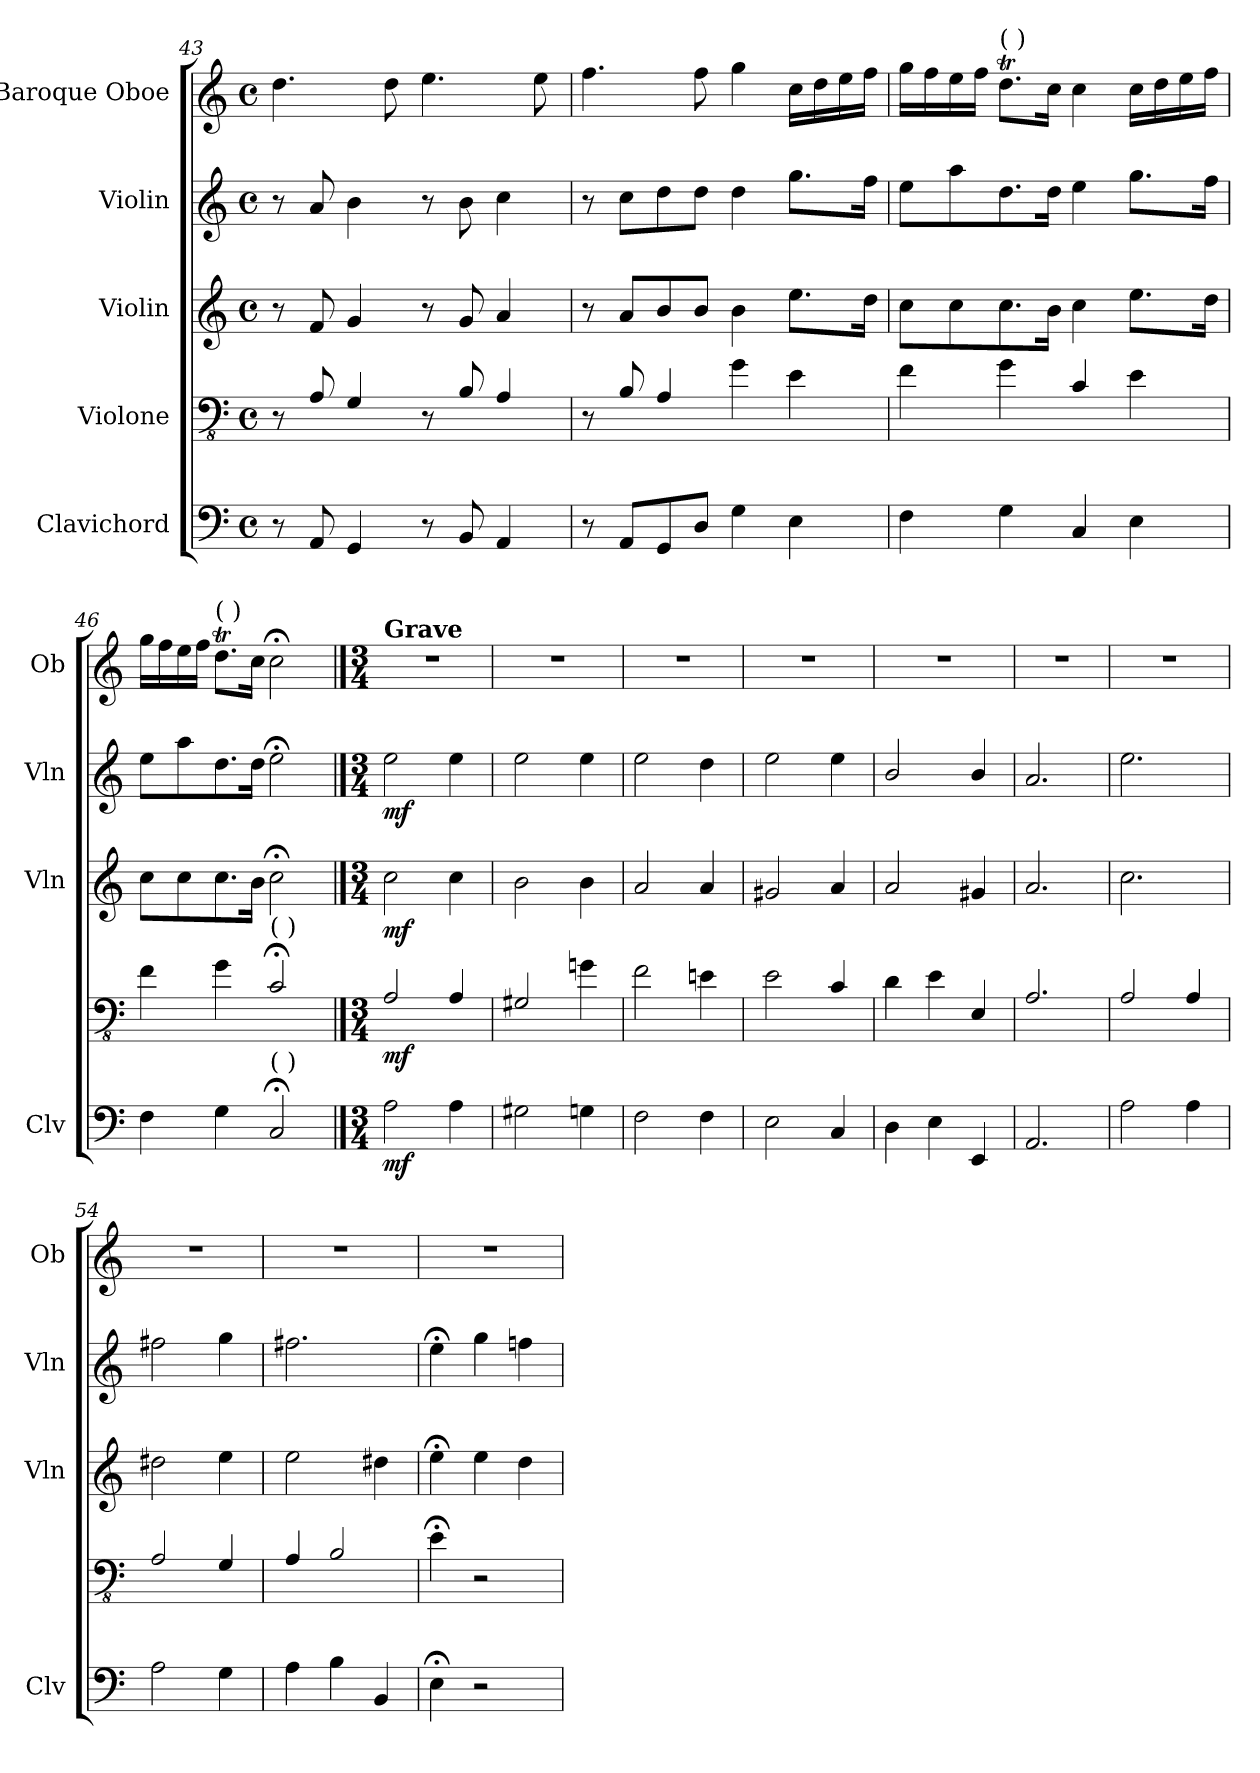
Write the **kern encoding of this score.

**kern	**dynam	**kern	**dynam	**kern	**dynam	**kern	**dynam	**kern	**dynam
*part5	*part5	*part4	*part4	*part3	*part3	*part2	*part2	*part1	*part1
*staff5	*staff5	*staff4	*staff4	*staff3	*staff3	*staff2	*staff2	*staff1	*staff1
*I"Clavichord	*	*I"Violone	*	*I"Violin	*	*I"Violin	*	*I"Baroque Oboe	*
*I'Clv	*	*	*	*I'Vln	*	*I'Vln	*	*I'Ob	*
*clefF4	*	*clefFv4	*	*clefG2	*	*clefG2	*	*clefG2	*
*	*	*ITrd7c12	*	*	*	*	*	*	*
*k[]	*	*k[]	*	*k[]	*	*k[]	*	*k[]	*
*M4/4	*	*M4/4	*	*M4/4	*	*M4/4	*	*M4/4	*
*met(c)	*	*met(c)	*	*met(c)	*	*met(c)	*	*met(c)	*
=43	=43	=43	=43	=43	=43	=43	=43	=43	=43
8r	.	8r	.	8r	.	8r	.	4.dd\	.
8AA/	.	8AAA/	.	8f/	.	8a/	.	.	.
4GG/	.	4GGG/	.	4g/	.	4b\	.	.	.
.	.	.	.	.	.	.	.	8dd\	.
8r	.	8r	.	8r	.	8r	.	4.ee\	.
8BB/	.	8BBB/	.	8g/	.	8b\	.	.	.
4AA/	.	4AAA/	.	4a/	.	4cc\	.	.	.
.	.	.	.	.	.	.	.	8ee\	.
=44	=44	=44	=44	=44	=44	=44	=44	=44	=44
8r	.	8r	.	8r	.	8r	.	4.ff\	.
8AA/L	.	8BBB/	.	8a/L	.	8cc\L	.	.	.
8GG/	.	4AAA/	.	8b/	.	8dd\	.	.	.
8D/J	.	.	.	8b/J	.	8dd\J	.	8ff\	.
4G\	.	4GG\	.	4b\	.	4dd\	.	4gg\	.
4E\	.	4EE\	.	8.ee\L	.	8.gg\L	.	16cc\LL	.
.	.	.	.	.	.	.	.	16dd\	.
.	.	.	.	.	.	.	.	16ee\	.
.	.	.	.	16dd\Jk	.	16ff\Jk	.	16ff\JJ	.
=45	=45	=45	=45	=45	=45	=45	=45	=45	=45
4F\	.	4FF\	.	8cc\L	.	8ee\L	.	16gg\LL	.
.	.	.	.	.	.	.	.	16ff\	.
.	.	.	.	8cc\	.	8aa\	.	16ee\	.
.	.	.	.	.	.	.	.	16ff\JJ	.
!	!	!	!	!	!	!	!	!LO:TX:a:t=(    )	!
4G\	.	4GG\	.	8.cc\	.	8.dd\	.	8.ddT\L	.
.	.	.	.	16b\Jk	.	16dd\Jk	.	16cc\Jk	.
4C/	.	4CC/	.	4cc\	.	4ee\	.	4cc\	.
!	!LO:DY:b	!	!LO:DY:b	!	!LO:DY:b	!	!LO:DY:b	!	!LO:DY:b
4E\	other-dynamics	4EE\	other-dynamics	8.ee\L	other-dynamics	8.gg\L	other-dynamics	16cc\LL	other-dynamics
.	.	.	.	.	.	.	.	16dd\	.
.	.	.	.	.	.	.	.	16ee\	.
.	.	.	.	16dd\Jk	.	16ff\Jk	.	16ff\JJ	.
=46	=46	=46	=46	=46	=46	=46	=46	=46	=46
4F\	.	4FF\	.	8cc\L	.	8ee\L	.	16gg\LL	.
.	.	.	.	.	.	.	.	16ff\	.
.	.	.	.	8cc\	.	8aa\	.	16ee\	.
.	.	.	.	.	.	.	.	16ff\JJ	.
!	!	!	!	!	!	!	!	!LO:TX:a:t=(    )	!
4G\	.	4GG\	.	8.cc\	.	8.dd\	.	8.ddT\L	.
.	.	.	.	16b\Jk	.	16dd\Jk	.	16cc\Jk	.
!	!	!LO:TX:a:t=(      )	!	!	!	!	!	!	!
!LO:TX:a:t=(      )	!	!	!	!	!	!	!	!	!
2C;</	.	2CC;</	.	2cc;<\	.	2ee;<\	.	2cc;<\	.
!!LO:LB:g=z
==47	==47	==47	==47	==47	==47	==47	==47	==47	==47
*M3/4	*	*M3/4	*	*M3/4	*	*M3/4	*	*M3/4	*
!	!	!	!	!	!	!	!	!LO:TX:a:B:t=Grave	!
!	!LO:DY:b	!	!LO:DY:b	!	!LO:DY:b	!	!LO:DY:b	!	!
2A\	mf	2AAA/	mf	2cc\	mf	2ee\	mf	2.r	.
4A\	.	4AAA/	.	4cc\	.	4ee\	.	.	.
=48	=48	=48	=48	=48	=48	=48	=48	=48	=48
2G#X\	.	2GGG#X/	.	2b\	.	2ee\	.	2.r	.
4Gn\	.	4GGn\	.	4b\	.	4ee\	.	.	.
=49	=49	=49	=49	=49	=49	=49	=49	=49	=49
2F\	.	2FF\	.	2a/	.	2ee\	.	2.r	.
4F\	.	4EEn\	.	4a/	.	4dd\	.	.	.
=50	=50	=50	=50	=50	=50	=50	=50	=50	=50
2E\	.	2EE\	.	2g#X/	.	2ee\	.	2.r	.
4C/	.	4CC/	.	4a/	.	4ee\	.	.	.
=51	=51	=51	=51	=51	=51	=51	=51	=51	=51
4D\	.	4DD\	.	2a/	.	2b/	.	2.r	.
4E\	.	4EE\	.	.	.	.	.	.	.
4EE/	.	4EEE/	.	4g#X/	.	4b/	.	.	.
=52	=52	=52	=52	=52	=52	=52	=52	=52	=52
2.AA/	.	2.AAA/	.	2.a/	.	2.a/	.	2.r	.
=53	=53	=53	=53	=53	=53	=53	=53	=53	=53
2A\	.	2AAA/	.	2.cc\	.	2.ee\	.	2.r	.
4A\	.	4AAA/	.	.	.	.	.	.	.
=54	=54	=54	=54	=54	=54	=54	=54	=54	=54
2A\	.	2AAA/	.	2dd#X\	.	2ff#X\	.	2.r	.
4G\	.	4GGG/	.	4ee\	.	4gg\	.	.	.
=55	=55	=55	=55	=55	=55	=55	=55	=55	=55
4A\	.	4AAA/	.	2ee\	.	2.ff#X\	.	2.r	.
4B\	.	2BBB/	.	.	.	.	.	.	.
4BB/	.	.	.	4dd#X\	.	.	.	.	.
=56	=56	=56	=56	=56	=56	=56	=56	=56	=56
4E;<\	.	4EE;<\	.	4ee;<\	.	4ee;<\	.	2.r	.
2r	.	2r	.	4ee\	.	4gg\	.	.	.
.	.	.	.	4dd\	.	4ffn\	.	.	.
=	=	=	=	=	=	=	=	=	=
*-	*-	*-	*-	*-	*-	*-	*-	*-	*-
